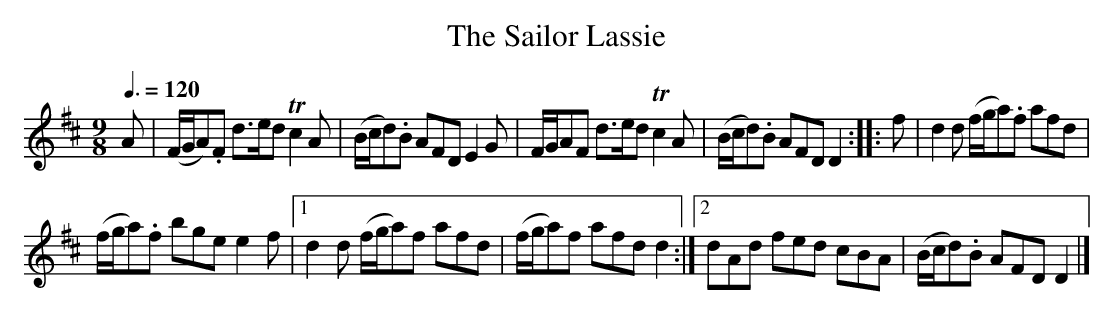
X:1
T:The Sailor Lassie
M:9/8
L:1/8
Q:3/8=120
K:D
A|(F/G/A).F d>ed    Tc2A|(B/c/d).B AFD E2G|   F/G/AF d>ed   Tc2A|(B/c/d).B AFD D2::\
f| d2d     (f/g/a).f afd|
                         (f/g/a).f bge e2f|[1 d2d   (f/g/a)f afd|(f/g/a)f  afd d2:|\
                                           [2 dAd    fed     cBA|(B/c/d).B AFD D2|]
